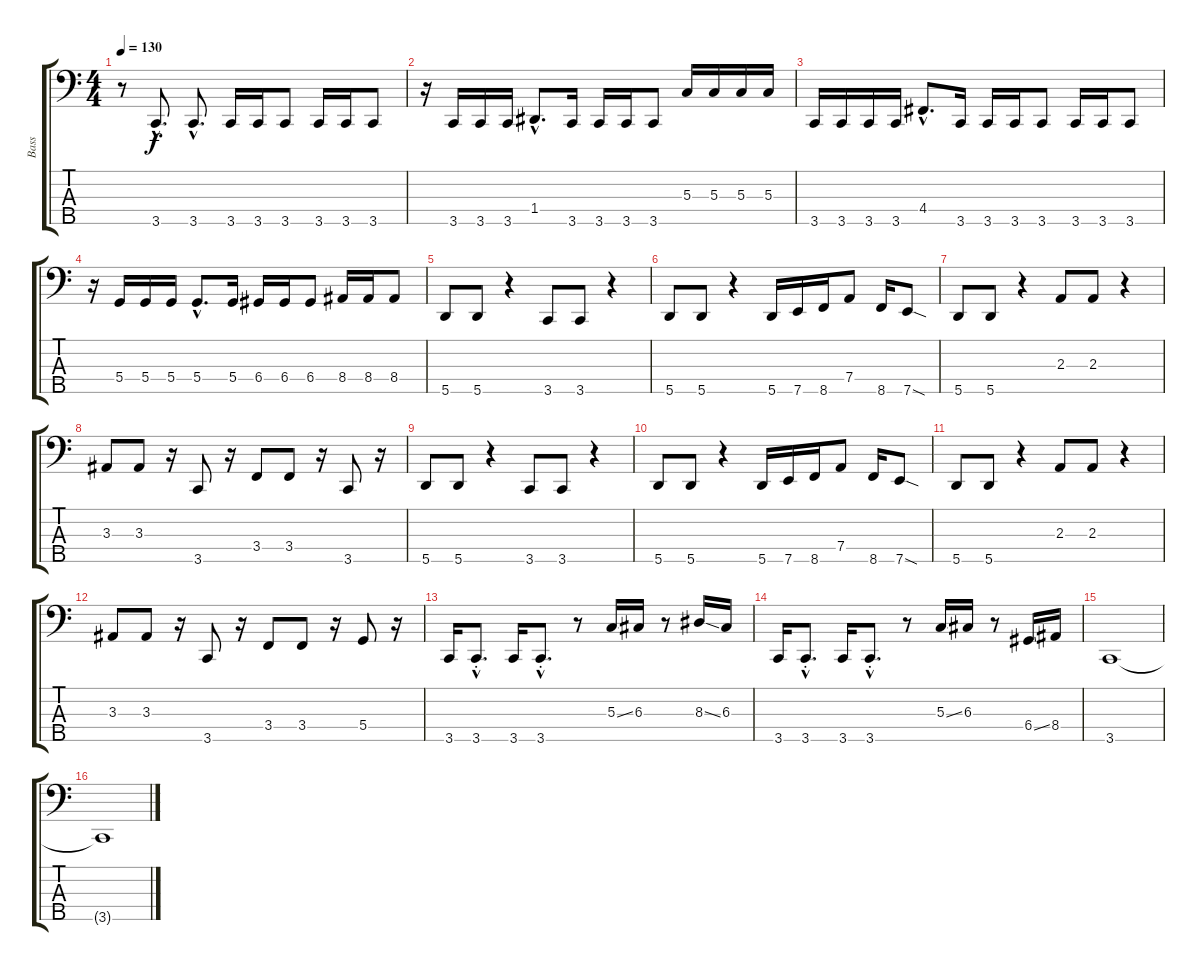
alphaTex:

\track ("Bass" "Bass") {instrument electricbasspick}
\staff {score tabs}
\tuning (F2 C2 G1 D1 A0) {hide}
\ts (4 4)
\tempo 130
\clef f4
\ks c
r.8{dy f} 3.5{hac}.8{d} 3.5{hac}.8{d} 3.5.16 3.5.16 3.5.8 3.5.16 3.5.16 3.5.8 |
r.16 3.5.16 3.5.16 3.5.16 1.4{hac}.8{d} 3.5.16 3.5.16 3.5.16 3.5.8 5.3.16 5.3.16 5.3.16 5.3.16 |
3.5.16 3.5.16 3.5.16 3.5.16 4.4{hac}.8{d} 3.5.16 3.5.16 3.5.16 3.5.8 3.5.16 3.5.16 3.5.8 |
r.16 5.4.16 5.4.16 5.4.16 5.4{hac}.8{d} 5.4.16 6.4.16 6.4.16 6.4.8 8.4.16 8.4.16 8.4.8 |
5.5.8 5.5.8 r.4 3.5.8 3.5.8 r.4 |
5.5.8 5.5.8 r.4 5.5.16 7.5.16 8.5.16 7.4.8 8.5.16 7.5{sod}.8 |
5.5.8 5.5.8 r.4 2.3.8 2.3.8 r.4 |
3.3.8 3.3.8 r.16 3.5.8 r.16 3.4.8 3.4.8 r.16 3.5.8 r.16 |
5.5.8 5.5.8 r.4 3.5.8 3.5.8 r.4 |
5.5.8 5.5.8 r.4 5.5.16 7.5.16 8.5.16 7.4.8 8.5.16 7.5{sod}.8 |
5.5.8 5.5.8 r.4 2.3.8 2.3.8 r.4 |
3.3.8 3.3.8 r.16 3.5.8 r.16 3.4.8 3.4.8 r.16 5.4.8 r.16 |
3.5.16 3.5{hac st}.8{d} 3.5.16 3.5{hac st}.8{d} r.8 5.3{ss}.16 6.3.16 r.8 8.3{ss}.16 6.3.16 |
3.5.16 3.5{hac st}.8{d} 3.5.16 3.5{hac st}.8{d} r.8 5.3{ss}.16 6.3.16 r.8 6.4{ss}.16 8.4.16 |
3.5.1 |
3.5{t}.1
